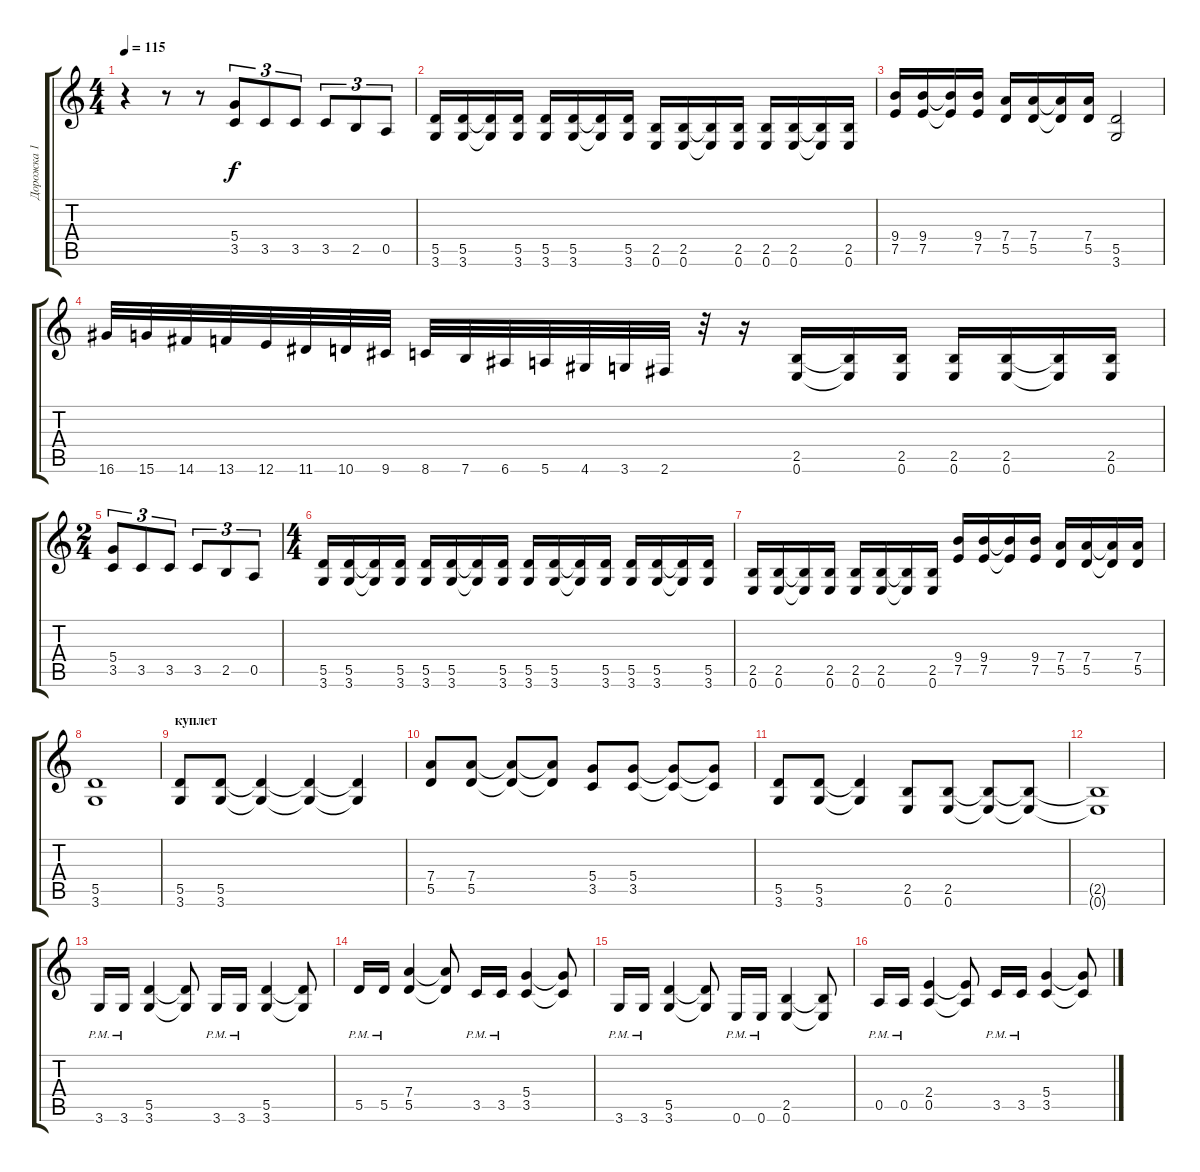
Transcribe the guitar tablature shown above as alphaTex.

\track ("Дорожка 1" "Дорожка 1") {instrument distortionguitar}
\staff {score tabs}
\tuning (E4 B3 G3 D3 A2 E2) {hide}
\ts (4 4)
\tempo 115
\clef g2
\ks c
r.4{dy f instrument distortionguitar} r.8 r.8 (5.4 3.5).8{tu (3 2)} 3.5.8{tu (3 2)} 3.5.8{tu (3 2)} 3.5.8{tu (3 2)} 2.5.8{tu (3 2)} 0.5.8{tu (3 2)} |
(5.5 3.6).16 (5.5 3.6).16 (5.5{t} 3.6{t}).16 (5.5 3.6).16 (5.5 3.6).16 (5.5 3.6).16 (5.5{t} 3.6{t}).16 (5.5 3.6).16 (2.5 0.6).16 (2.5 0.6).16 (2.5{t} 0.6{t}).16 (2.5 0.6).16 (2.5 0.6).16 (2.5 0.6).16 (2.5{t} 0.6{t}).16 (2.5 0.6).16 |
(9.4 7.5).16 (9.4 7.5).16 (9.4{t} 7.5{t}).16 (9.4 7.5).16 (7.4 5.5).16 (7.4 5.5).16 (7.4{t} 5.5{t}).16 (7.4 5.5).16 (5.5 3.6).2 |
16.6.32 15.6.32 14.6.32 13.6.32 12.6.32 11.6.32 10.6.32 9.6.32 8.6.32 7.6.32 6.6.32 5.6.32 4.6.32 3.6.32 2.6.32 r.32 r.16 (2.5 0.6).16 (2.5{t} 0.6{t}).16 (2.5 0.6).16 (2.5 0.6).16 (2.5 0.6).16 (2.5{t} 0.6{t}).16 (2.5 0.6).16 |
\ts (2 4)
(5.4 3.5).8{tu (3 2)} 3.5.8{tu (3 2)} 3.5.8{tu (3 2)} 3.5.8{tu (3 2)} 2.5.8{tu (3 2)} 0.5.8{tu (3 2)} |
\ts (4 4)
(5.5 3.6).16 (5.5 3.6).16 (5.5{t} 3.6{t}).16 (5.5 3.6).16 (5.5 3.6).16 (5.5 3.6).16 (5.5{t} 3.6{t}).16 (5.5 3.6).16 (5.5 3.6).16 (5.5 3.6).16 (5.5{t} 3.6{t}).16 (5.5 3.6).16 (5.5 3.6).16 (5.5 3.6).16 (5.5{t} 3.6{t}).16 (5.5 3.6).16 |
(2.5 0.6).16 (2.5 0.6).16 (2.5{t} 0.6{t}).16 (2.5 0.6).16 (2.5 0.6).16 (2.5 0.6).16 (2.5{t} 0.6{t}).16 (2.5 0.6).16 (9.4 7.5).16 (9.4 7.5).16 (9.4{t} 7.5{t}).16 (9.4 7.5).16 (7.4 5.5).16 (7.4 5.5).16 (7.4{t} 5.5{t}).16 (7.4 5.5).16 |
(5.5 3.6).1 |
\section ("" "куплет")
(5.5 3.6).8 (5.5 3.6).8 (5.5{t} 3.6{t}).4 (5.5{t} 3.6{t}).4 (5.5{t} 3.6{t}).4 |
(7.4 5.5).8 (7.4 5.5).8 (7.4{t} 5.5{t}).8 (7.4{t} 5.5{t}).8 (5.4 3.5).8 (5.4 3.5).8 (5.4{t} 3.5{t}).8 (5.4{t} 3.5{t}).8 |
(5.5 3.6).8 (5.5 3.6).8 (5.5{t} 3.6{t}).4 (2.5 0.6).8 (2.5 0.6).8 (2.5{t} 0.6{t}).8 (2.5{t} 0.6{t}).8 |
(2.5{t} 0.6{t}).1 |
3.6{pm}.16 3.6{pm}.16 (5.5 3.6).4 (5.5{t} 3.6{t}).8 3.6{pm}.16 3.6{pm}.16 (5.5 3.6).4 (5.5{t} 3.6{t}).8 |
5.5{pm}.16 5.5{pm}.16 (7.4 5.5).4 (7.4{t} 5.5{t}).8 3.5{pm}.16 3.5{pm}.16 (5.4 3.5).4 (5.4{t} 3.5{t}).8 |
3.6{pm}.16 3.6{pm}.16 (5.5 3.6).4 (5.5{t} 3.6{t}).8 0.6{pm}.16 0.6{pm}.16 (2.5 0.6).4 (2.5{t} 0.6{t}).8 |
0.5{pm}.16 0.5{pm}.16 (2.4 0.5).4 (2.4{t} 0.5{t}).8 3.5{pm}.16 3.5{pm}.16 (5.4 3.5).4 (5.4{t} 3.5{t}).8
